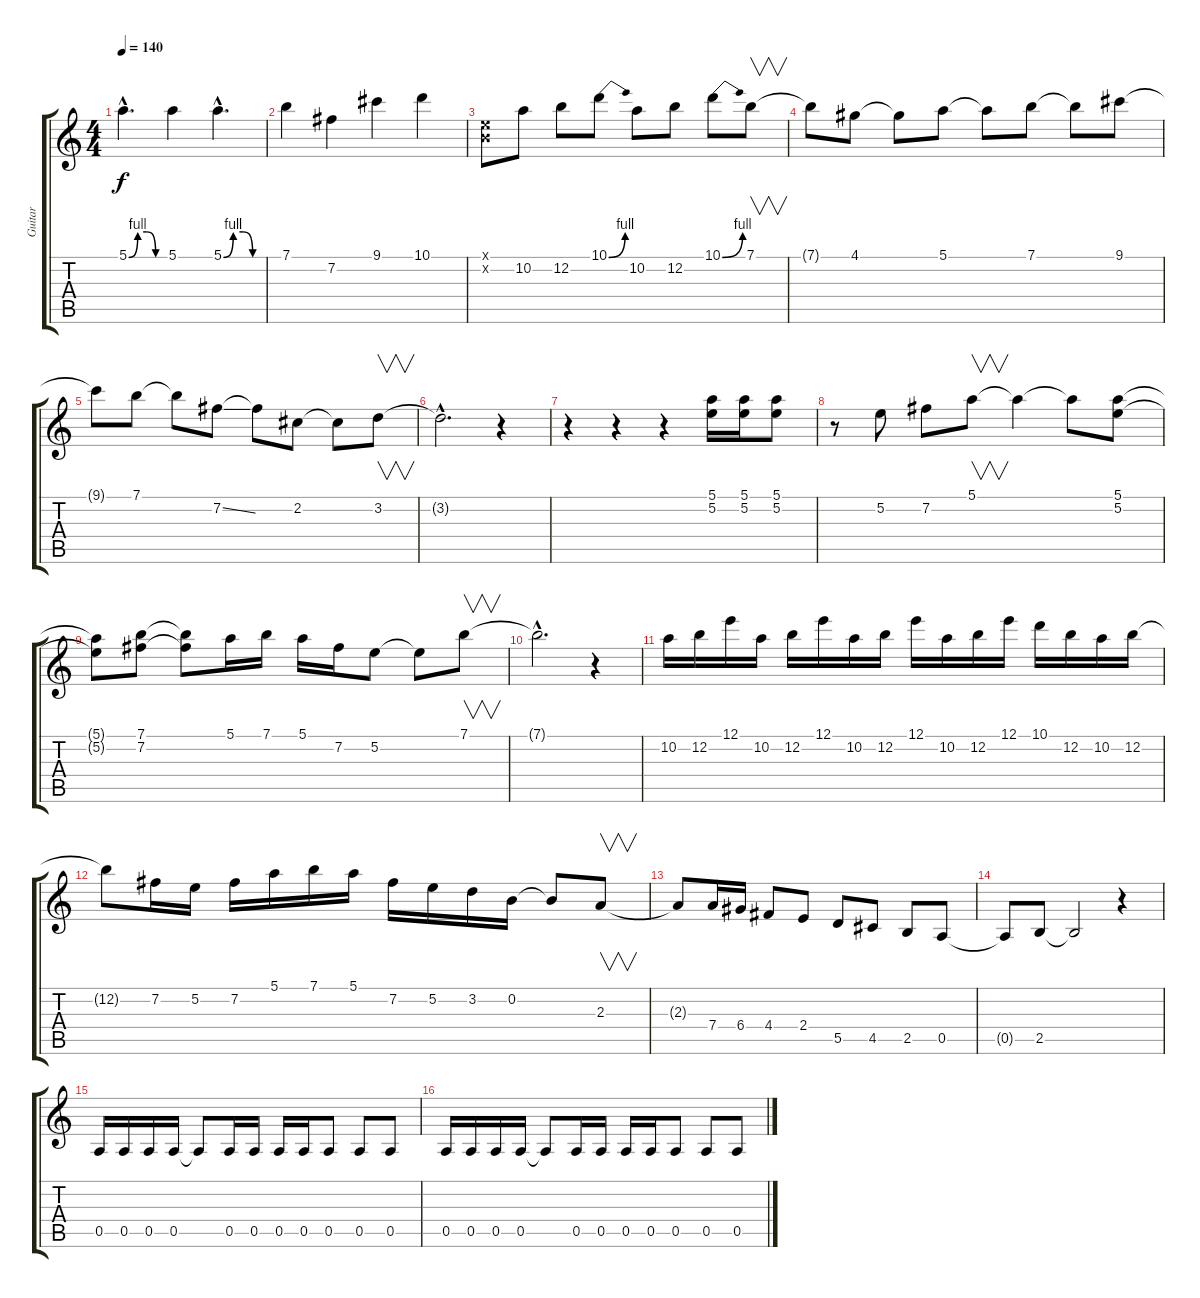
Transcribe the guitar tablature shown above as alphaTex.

\track ("Guitar" "Guitar") {instrument overdrivenguitar}
\staff {score tabs}
\tuning (E4 B3 G3 D3 A2 E2) {hide}
\ts (4 4)
\tempo 140
\clef g2
\ks c
5.1{be (custom 0 0 15 4 30 4 45 0 60 0) hac}.4{d dy f} 5.1.4 5.1{be (custom 0 0 15 4 30 4 45 0 60 0) hac}.4{d} |
7.1.4 7.2.4 9.1.4 10.1.4 |
(0.1{x} 0.2{x}).8 10.2.8 12.2.8 10.1{be (bend 0 0 60 4)}.8 10.2.8 12.2.8 10.1{be (bend 0 0 60 4)}.8 7.1.8{v} |
7.1{t}.8 4.1.8 4.1{t}.8 5.1.8 5.1{t}.8 7.1.8 7.1{t}.8 9.1.8 |
9.1{t}.8 7.1.8 7.1{t}.8 7.2{ss}.8 7.2{t}.8 2.2.8 2.2{t}.8 3.2.8{v} |
3.2{hac t}.2{d} r.4 |
r.4 r.4 r.4 (5.1 5.2).16 (5.1 5.2).16 (5.1 5.2).8 |
r.8 5.2.8 7.2.8 5.1.8{v} 5.1{t}.4 5.1{t}.8 (5.1 5.2).8 |
(5.1{t} 5.2{t}).8 (7.1 7.2).8 (7.1{t} 7.2{t}).8 5.1.16 7.1.16 5.1.16 7.2.16 5.2.8 5.2{t}.8 7.1.8{v} |
7.1{hac t}.2{d} r.4 |
10.2.16 12.2.16 12.1.16 10.2.16 12.2.16 12.1.16 10.2.16 12.2.16 12.1.16 10.2.16 12.2.16 12.1.16 10.1.16 12.2.16 10.2.16 12.2.16 |
12.2{t}.8 7.2.16 5.2.16 7.2.16 5.1.16 7.1.16 5.1.16 7.2.16 5.2.16 3.2.16 0.2.16 0.2{t}.8 2.3.8{v} |
2.3{t}.8 7.4.16 6.4.16 4.4.8 2.4.8 5.5.8 4.5.8 2.5.8 0.5.8 |
0.5{t}.8 2.5.8 2.5{t}.2 r.4 |
0.5.16 0.5.16 0.5.16 0.5.16 0.5{t}.8 0.5.16 0.5.16 0.5.16 0.5.16 0.5.8 0.5.8 0.5.8 |
0.5.16 0.5.16 0.5.16 0.5.16 0.5{t}.8 0.5.16 0.5.16 0.5.16 0.5.16 0.5.8 0.5.8 0.5.8
